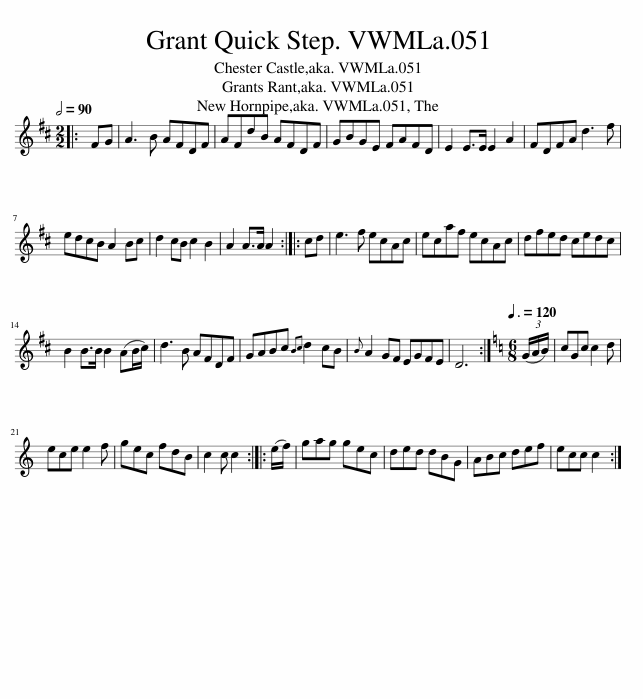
X:1
L:1/8
Q:1/2=90
M:2/2
I:linebreak $
K:D
V:1 treble
V:1
|: FG | A3 B AFDF | AFdB AFDF | GBGE FAFD | E2 E>E E2 A2 | %5
 FDFA d3 f |$ edcB A2 Bc | d2 cB c2 B2 | A2 A>A A2 :: cd | %10
 e3 f ecAc | ecaf ecAc | dfed cedc |$ B2 B>B B2 (AB/c/) | d3 B AFDF | %15
 GABc{Bc} d2 cB |{B} A2 GF EGFE | D6 :|[K:C][M:6/8][Q:3/8=120] (3(G/A/B/) | cGc c2 d |$ %20
 ece e2 f | gec fdB | c2 c c2 :: (e/f/) | gag gec | %25
 ded dBG | ABc def | ecc c2 :| %28
